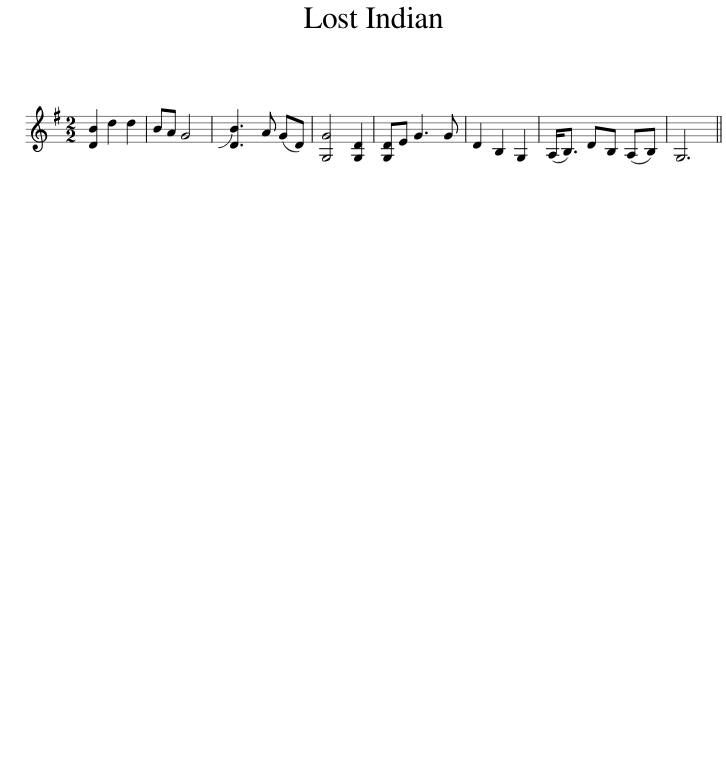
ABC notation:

X:1
L:1/8
M:2/2
I:linebreak $
K:G
V:1 treble
V:1
 [DB]2 d2 d2 | BA G4 | !slide![DB]3 A (GD) | [G,G]4 [G,D]2 | [G,D]E G3 G | %5
 D2 B,2 G,2 | (A,<B,) DB, (A,B,) | G,6 || %8
